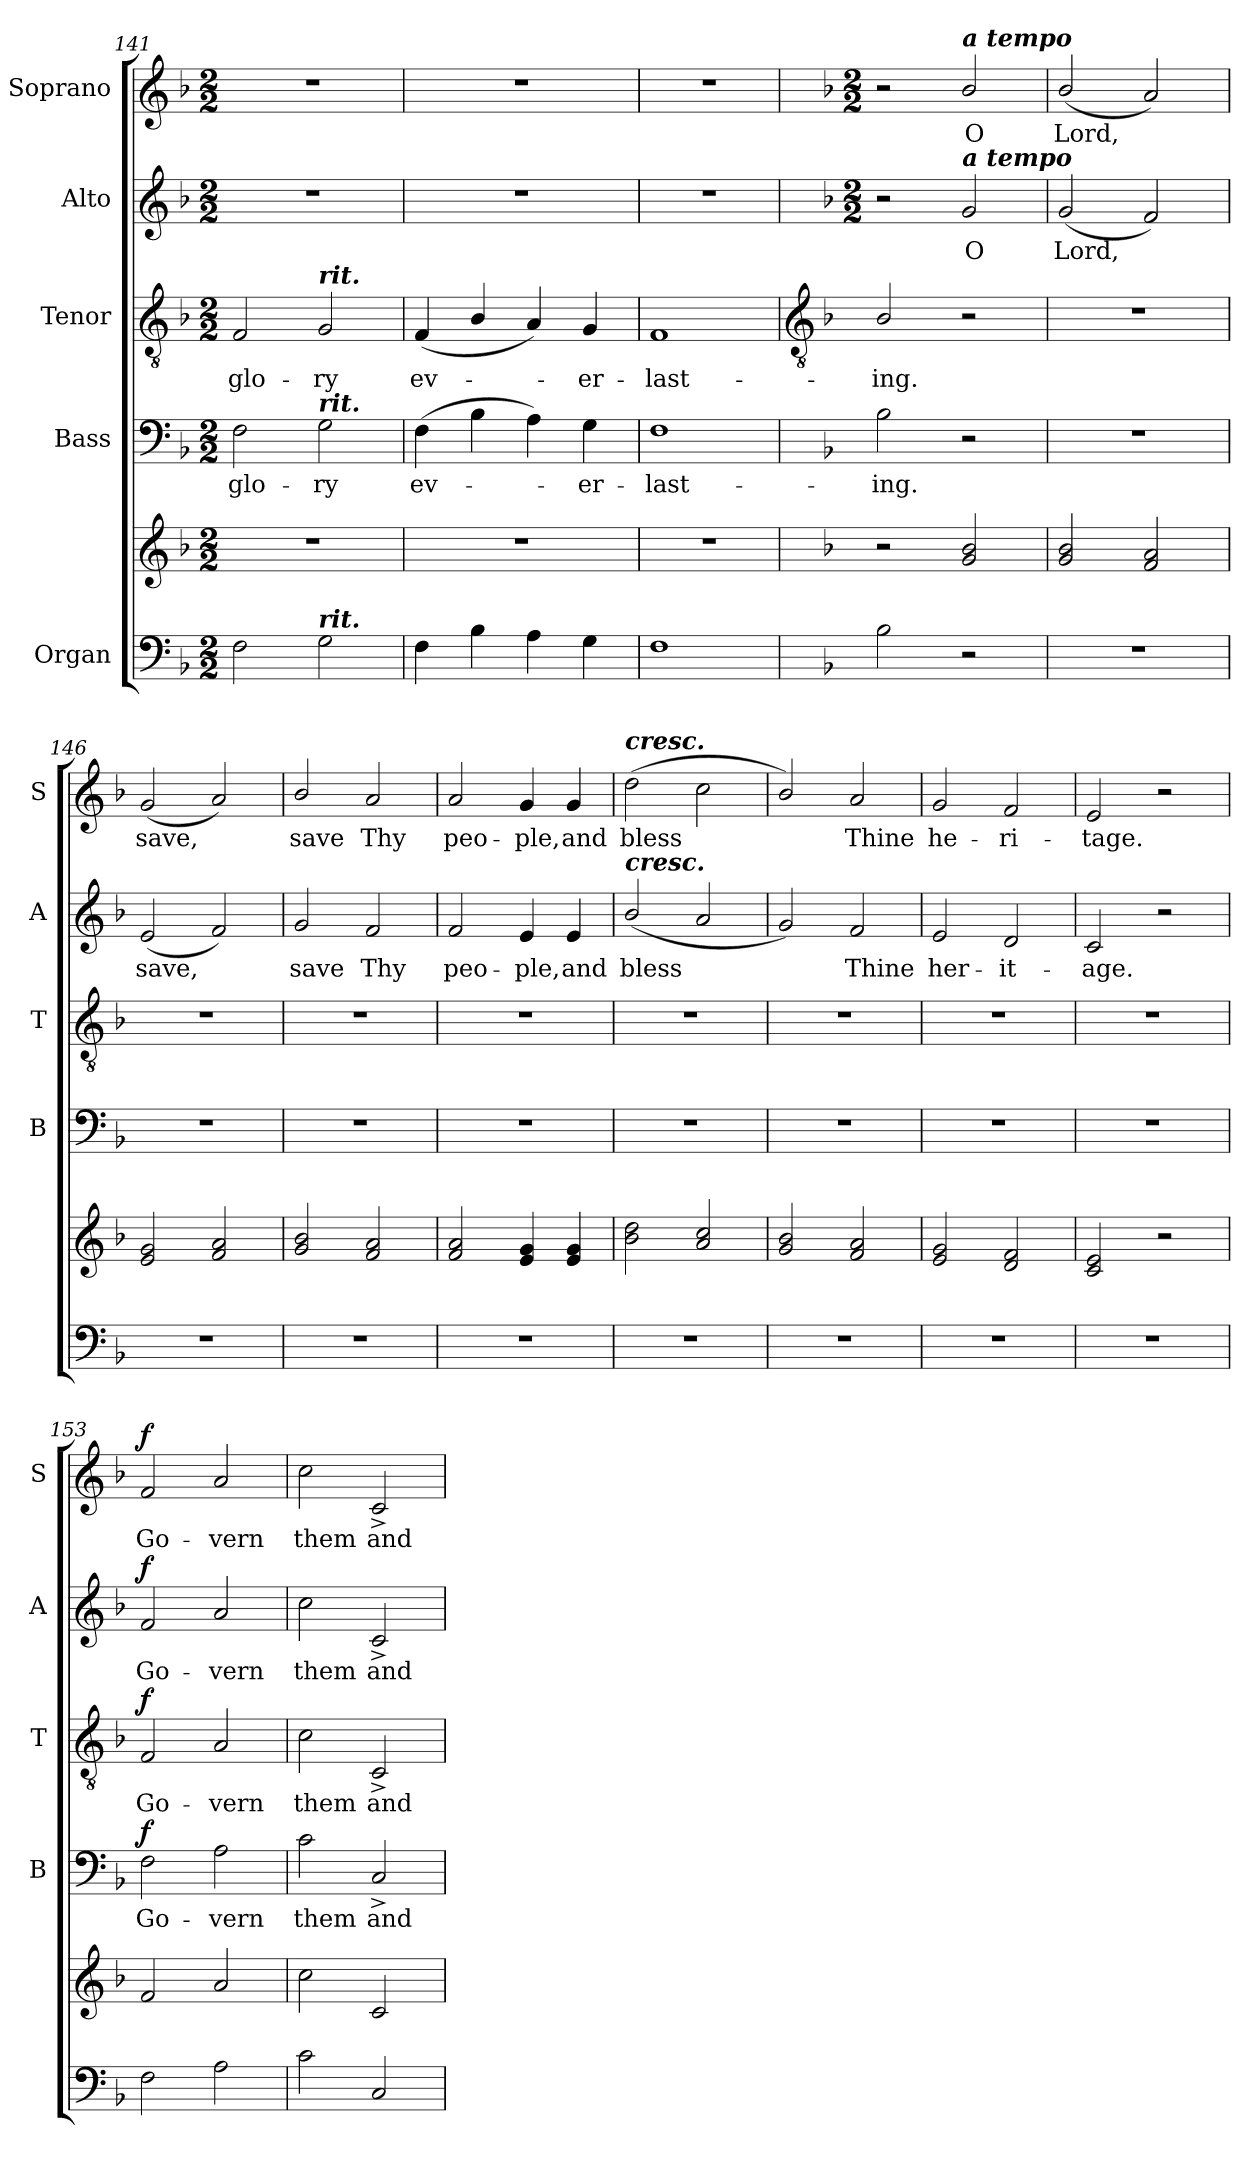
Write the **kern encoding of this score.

**kern	**kern	**kern	**text	**dynam	**kern	**text	**dynam	**kern	**text	**dynam	**kern	**text	**dynam
*part5	*part5	*part4	*part4	*part4	*part3	*part3	*part3	*part2	*part2	*part2	*part1	*part1	*part1
*staff6	*staff5	*staff4	*staff4	*staff4	*staff3	*staff3	*staff3	*staff2	*staff2	*staff2	*staff1	*staff1	*staff1
*I"Organ	*	*I"Bass	*	*	*I"Tenor	*	*	*I"Alto	*	*	*I"Soprano	*	*
*	*	*I'B	*	*	*I'T	*	*	*I'A	*	*	*I'S	*	*
*clefF4	*clefG2	*clefF4	*	*	*clefGv2	*	*	*clefG2	*	*	*clefG2	*	*
*k[b-]	*k[b-]	*k[b-]	*	*	*k[b-]	*	*	*k[b-]	*	*	*k[b-]	*	*
*F:	*F:	*F:	*	*	*F:	*	*	*F:	*	*	*F:	*	*
*M2/2	*M2/2	*M2/2	*	*	*M2/2	*	*	*M2/2	*	*	*M2/2	*	*
=141	=141	=141	=141	=141	=141	=141	=141	=141	=141	=141	=141	=141	=141
!	!	!	!LO:LY:b	!	!	!LO:LY:b	!	!	!	!	!	!	!
2F	1r	2F	glo-	.	2F	glo-	.	1r	.	.	1r	.	.
!	!	!	!	!	!LO:TX:a:Bi:t=rit.	!	!	!	!	!	!	!	!
!	!	!LO:TX:a:Bi:t=rit.	!	!	!	!	!	!	!	!	!	!	!
!LO:TX:a:Bi:t=rit.	!	!	!	!	!	!	!	!	!	!	!	!	!
!	!	!	!LO:LY:b	!	!	!LO:LY:b	!	!	!	!	!	!	!
2G	.	2G	-ry	.	2G	-ry	.	.	.	.	.	.	.
=142	=142	=142	=142	=142	=142	=142	=142	=142	=142	=142	=142	=142	=142
!	!	!	!LO:LY:b	!	!	!LO:LY:b	!	!	!	!	!	!	!
4F	1r	(>4F	ev-	.	(<4F	ev-	.	1r	.	.	1r	.	.
4B-	.	4B-	.	.	4B-/	.	.	.	.	.	.	.	.
4A	.	4A)	.	.	4A)	.	.	.	.	.	.	.	.
!	!	!	!LO:LY:b	!	!	!LO:LY:b	!	!	!	!	!	!	!
4G	.	4G	er-	.	4G	er-	.	.	.	.	.	.	.
=143	=143	=143	=143	=143	=143	=143	=143	=143	=143	=143	=143	=143	=143
!	!	!	!LO:LY:b	!	!	!LO:LY:b	!	!	!	!	!	!	!
1F	1r	1F	-last-	.	1F	-last-	.	1r	.	.	1r	.	.
!!LO:LB:g=z
=144	=144	=144	=144	=144	=144	=144	=144	=144	=144	=144	=144	=144	=144
*	*	*	*	*	*clefGv2	*	*	*	*	*	*	*	*
*	*	*	*	*	*	*	*	*k[b-]	*	*	*k[b-]	*	*
*	*	*	*	*	*	*	*	*F:	*	*	*F:	*	*
*	*	*	*	*	*	*	*	*M2/2	*	*	*M2/2	*	*
!	!	!	!LO:LY:b	!	!	!LO:LY:b	!	!	!	!	!	!	!
2B-	2r	2B-	-ing.	.	2B-/	-ing.	.	2r	.	.	2r	.	.
!	!	!	!	!	!	!	!	!	!	!	!LO:TX:a:Bi:t=a tempo	!	!
!	!	!	!	!	!	!	!	!LO:TX:a:Bi:t=a tempo	!	!	!	!	!
!	!	!	!	!	!	!	!	!	!LO:LY:b	!	!	!LO:LY:b	!
2r	2g/ 2b-/	2r	.	.	2r	.	.	2g	O	.	2b-/	O	.
=145	=145	=145	=145	=145	=145	=145	=145	=145	=145	=145	=145	=145	=145
!	!	!	!	!	!	!	!	!	!LO:LY:b	!	!	!LO:LY:b	!
1r	2g/ 2b-/	1r	.	.	1r	.	.	(<2g	Lord,	.	(<2b-/	Lord,	.
.	2f 2a	.	.	.	.	.	.	2f)	.	.	2a)	.	.
=146	=146	=146	=146	=146	=146	=146	=146	=146	=146	=146	=146	=146	=146
!	!	!	!	!	!	!	!	!	!LO:LY:b	!	!	!LO:LY:b	!
1r	2e 2g	1r	.	.	1r	.	.	(<2e	save,	.	(<2g	save,	.
.	2f 2a	.	.	.	.	.	.	2f)	.	.	2a)	.	.
=147	=147	=147	=147	=147	=147	=147	=147	=147	=147	=147	=147	=147	=147
!	!	!	!	!	!	!	!	!	!LO:LY:b	!	!	!LO:LY:b	!
1r	2g/ 2b-/	1r	.	.	1r	.	.	2g	save	.	2b-/	save	.
!	!	!	!	!	!	!	!	!	!LO:LY:b	!	!	!LO:LY:b	!
.	2f 2a	.	.	.	.	.	.	2f	Thy	.	2a	Thy	.
=148	=148	=148	=148	=148	=148	=148	=148	=148	=148	=148	=148	=148	=148
!	!	!	!	!	!	!	!	!	!LO:LY:b	!	!	!LO:LY:b	!
1r	2f 2a	1r	.	.	1r	.	.	2f	peo-	.	2a	peo-	.
!	!	!	!	!	!	!	!	!	!LO:LY:b	!	!	!LO:LY:b	!
.	4e 4g	.	.	.	.	.	.	4e	-ple,	.	4g	-ple,	.
!	!	!	!	!	!	!	!	!	!LO:LY:b	!	!	!LO:LY:b	!
.	4e 4g	.	.	.	.	.	.	4e	and	.	4g	and	.
=149	=149	=149	=149	=149	=149	=149	=149	=149	=149	=149	=149	=149	=149
!	!	!	!	!	!	!	!	!	!	!	!LO:TX:a:Bi:t=cresc.	!	!
!	!	!	!	!	!	!	!	!LO:TX:a:Bi:t=cresc.	!	!	!	!	!
!	!	!	!	!	!	!	!	!	!LO:LY:b	!	!	!LO:LY:b	!
1r	2b- 2dd	1r	.	.	1r	.	.	(<2b-/	bless	.	(>2dd	bless	.
.	2a/ 2cc/	.	.	.	.	.	.	2a	.	.	2cc	.	.
=150	=150	=150	=150	=150	=150	=150	=150	=150	=150	=150	=150	=150	=150
1r	2g/ 2b-/	1r	.	.	1r	.	.	2g)	.	.	2b-/)	.	.
!	!	!	!	!	!	!	!	!	!LO:LY:b	!	!	!LO:LY:b	!
.	2f 2a	.	.	.	.	.	.	2f	Thine	.	2a	Thine	.
=151	=151	=151	=151	=151	=151	=151	=151	=151	=151	=151	=151	=151	=151
!	!	!	!	!	!	!	!	!	!LO:LY:b	!	!	!LO:LY:b	!
1r	2e 2g	1r	.	.	1r	.	.	2e	her-	.	2g	he-	.
!	!	!	!	!	!	!	!	!	!LO:LY:b	!	!	!LO:LY:b	!
.	2d 2f	.	.	.	.	.	.	2d	-it-	.	2f	-ri-	.
=152	=152	=152	=152	=152	=152	=152	=152	=152	=152	=152	=152	=152	=152
!	!	!	!	!	!	!	!	!	!LO:LY:b	!	!	!LO:LY:b	!
1r	2c 2e	1r	.	.	1r	.	.	2c	-age.	.	2e	-tage.	.
.	2r	.	.	.	.	.	.	2r	.	.	2r	.	.
=153	=153	=153	=153	=153	=153	=153	=153	=153	=153	=153	=153	=153	=153
!	!	!	!LO:LY:b	!LO:DY:b	!	!LO:LY:b	!LO:DY:b	!	!LO:LY:b	!LO:DY:b	!	!LO:LY:b	!LO:DY:b
2F	2f	2F	Go-	f	2F	Go-	f	2f	Go-	f	2f	Go-	f
!	!	!	!LO:LY:b	!	!	!LO:LY:b	!	!	!LO:LY:b	!	!	!LO:LY:b	!
2A	2a	2A	-vern	.	2A	-vern	.	2a	-vern	.	2a	-vern	.
=154	=154	=154	=154	=154	=154	=154	=154	=154	=154	=154	=154	=154	=154
!	!	!	!LO:LY:b	!	!	!LO:LY:b	!	!	!LO:LY:b	!	!	!LO:LY:b	!
2c	2cc	2c	them	.	2c	them	.	2cc	them	.	2cc	them	.
!	!	!	!LO:LY:b	!	!	!LO:LY:b	!	!	!LO:LY:b	!	!	!LO:LY:b	!
2C	2c	2C^	and	.	2C^	and	.	2c^	and	.	2c^	and	.
=	=	=	=	=	=	=	=	=	=	=	=	=	=
*-	*-	*-	*-	*-	*-	*-	*-	*-	*-	*-	*-	*-	*-
